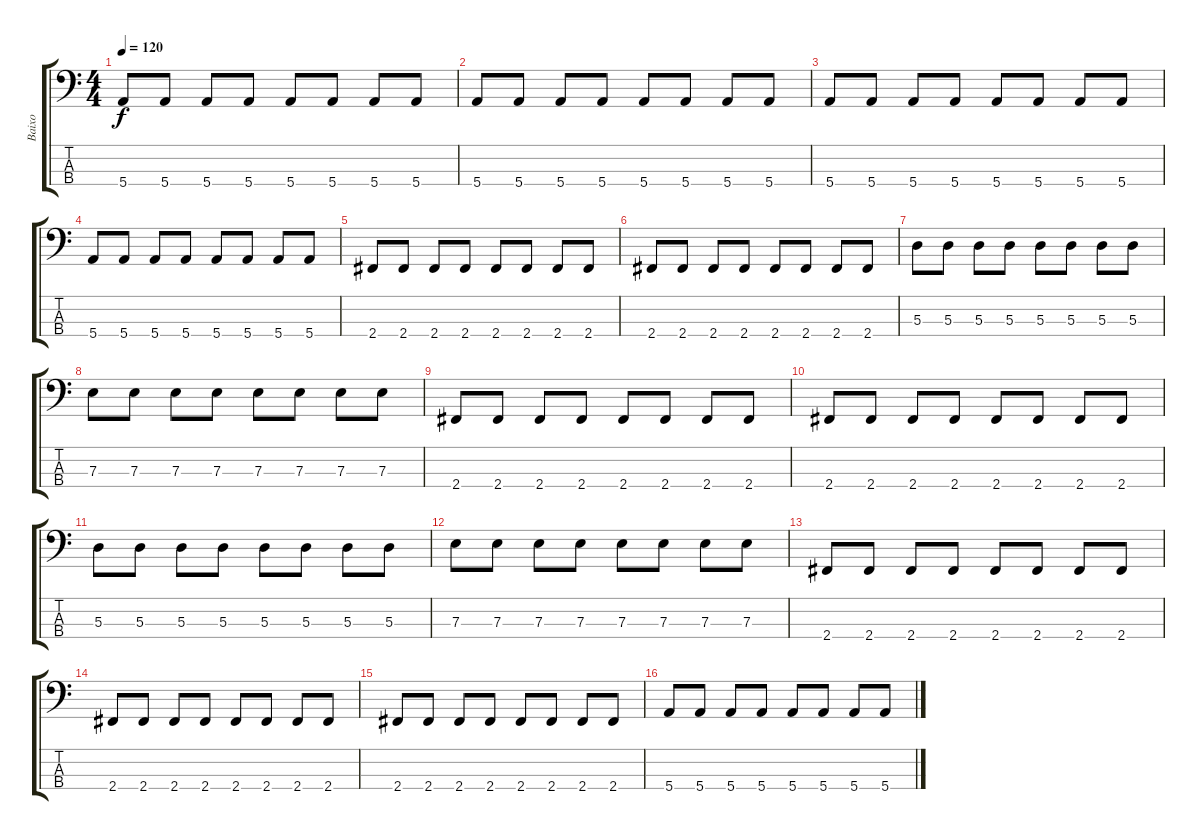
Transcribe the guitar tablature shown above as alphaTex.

\track ("Baixo" "Baixo") {instrument electricbassfinger}
\staff {score tabs}
\tuning (G2 D2 A1 E1) {hide}
\ts (4 4)
\tempo 120
\clef f4
\ks c
5.4.8{dy f} 5.4.8 5.4.8 5.4.8 5.4.8 5.4.8 5.4.8 5.4.8 |
5.4.8 5.4.8 5.4.8 5.4.8 5.4.8 5.4.8 5.4.8 5.4.8 |
5.4.8 5.4.8 5.4.8 5.4.8 5.4.8 5.4.8 5.4.8 5.4.8 |
5.4.8 5.4.8 5.4.8 5.4.8 5.4.8 5.4.8 5.4.8 5.4.8 |
2.4.8 2.4.8 2.4.8 2.4.8 2.4.8 2.4.8 2.4.8 2.4.8 |
2.4.8 2.4.8 2.4.8 2.4.8 2.4.8 2.4.8 2.4.8 2.4.8 |
5.3.8 5.3.8 5.3.8 5.3.8 5.3.8 5.3.8 5.3.8 5.3.8 |
7.3.8 7.3.8 7.3.8 7.3.8 7.3.8 7.3.8 7.3.8 7.3.8 |
2.4.8 2.4.8 2.4.8 2.4.8 2.4.8 2.4.8 2.4.8 2.4.8 |
2.4.8 2.4.8 2.4.8 2.4.8 2.4.8 2.4.8 2.4.8 2.4.8 |
5.3.8 5.3.8 5.3.8 5.3.8 5.3.8 5.3.8 5.3.8 5.3.8 |
7.3.8 7.3.8 7.3.8 7.3.8 7.3.8 7.3.8 7.3.8 7.3.8 |
2.4.8 2.4.8 2.4.8 2.4.8 2.4.8 2.4.8 2.4.8 2.4.8 |
2.4.8 2.4.8 2.4.8 2.4.8 2.4.8 2.4.8 2.4.8 2.4.8 |
2.4.8 2.4.8 2.4.8 2.4.8 2.4.8 2.4.8 2.4.8 2.4.8 |
5.4.8 5.4.8 5.4.8 5.4.8 5.4.8 5.4.8 5.4.8 5.4.8
